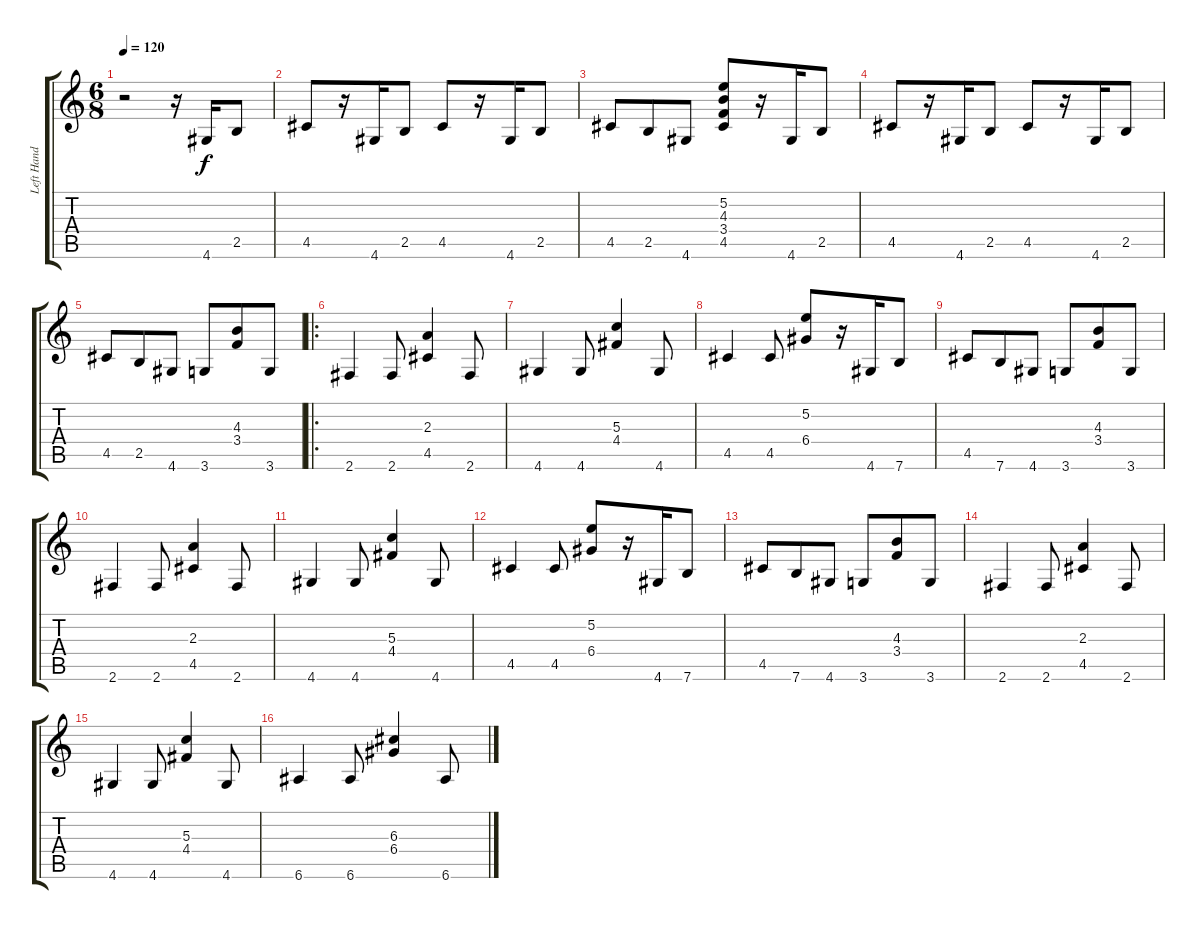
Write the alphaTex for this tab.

\track ("Left Hand" "Left Hand") {instrument electricguitarjazz}
\staff {score tabs}
\tuning (E4 B3 G3 D3 A2 E2) {hide}
\ts (6 8)
\tempo 120
\clef g2
\ks c
r.2{dy f instrument electricguitarjazz} r.16 4.6.16 2.5.8 |
4.5.8 r.16 4.6.16 2.5.8 4.5.8 r.16 4.6.16 2.5.8 |
4.5.8 2.5.8 4.6.8 (5.2 4.3 3.4 4.5).8 r.16 4.6.16 2.5.8 |
4.5.8 r.16 4.6.16 2.5.8 4.5.8 r.16 4.6.16 2.5.8 |
4.5.8 2.5.8 4.6.8 3.6.8 (4.3 3.4).8 3.6.8 |
\ro
2.6.4 2.6.8 (2.3 4.5).4 2.6.8 |
4.6.4 4.6.8 (5.3 4.4).4 4.6.8 |
4.5.4 4.5.8 (5.2 6.4).8 r.16 4.6.16 7.6.8 |
4.5.8 7.6.8 4.6.8 3.6.8 (4.3 3.4).8 3.6.8 |
2.6.4 2.6.8 (2.3 4.5).4 2.6.8 |
4.6.4 4.6.8 (5.3 4.4).4 4.6.8 |
4.5.4 4.5.8 (5.2 6.4).8 r.16 4.6.16 7.6.8 |
4.5.8 7.6.8 4.6.8 3.6.8 (4.3 3.4).8 3.6.8 |
2.6.4 2.6.8 (2.3 4.5).4 2.6.8 |
4.6.4 4.6.8 (5.3 4.4).4 4.6.8 |
6.6.4 6.6.8 (6.3 6.4).4 6.6.8
